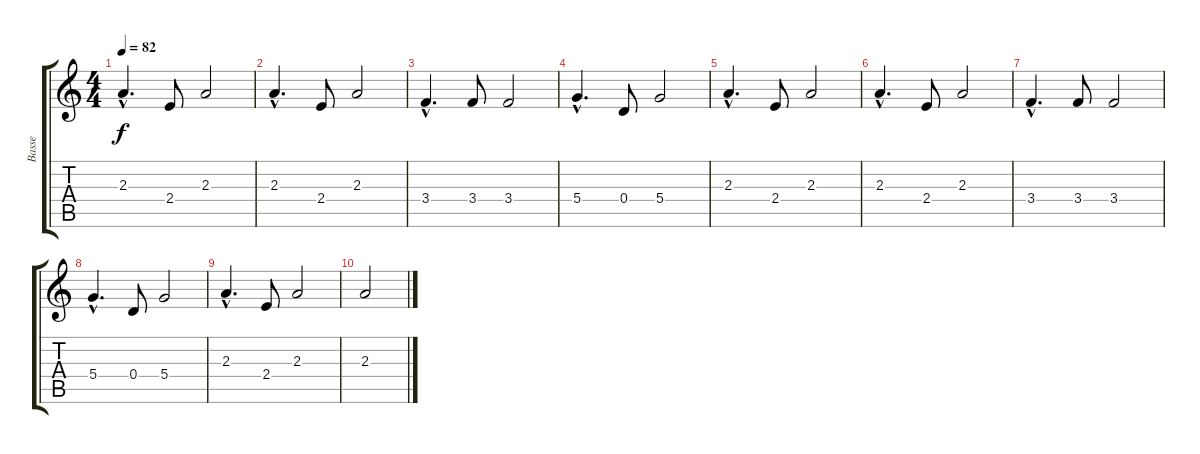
\track ("Basse" "Basse") {instrument electricbassfinger}
\staff {score tabs}
\tuning (E4 B3 G3 D3 A2 E2) {hide}
\ts (4 4)
\tempo 82
\clef g2
\ks c
2.3{hac}.4{d dy f} 2.4.8 2.3.2 |
2.3{hac}.4{d} 2.4.8 2.3.2 |
3.4{hac}.4{d} 3.4.8 3.4.2 |
5.4{hac}.4{d} 0.4.8 5.4.2 |
2.3{hac}.4{d} 2.4.8 2.3.2 |
2.3{hac}.4{d} 2.4.8 2.3.2 |
3.4{hac}.4{d} 3.4.8 3.4.2 |
5.4{hac}.4{d} 0.4.8 5.4.2 |
2.3{hac}.4{d} 2.4.8 2.3.2 |
2.3.2
